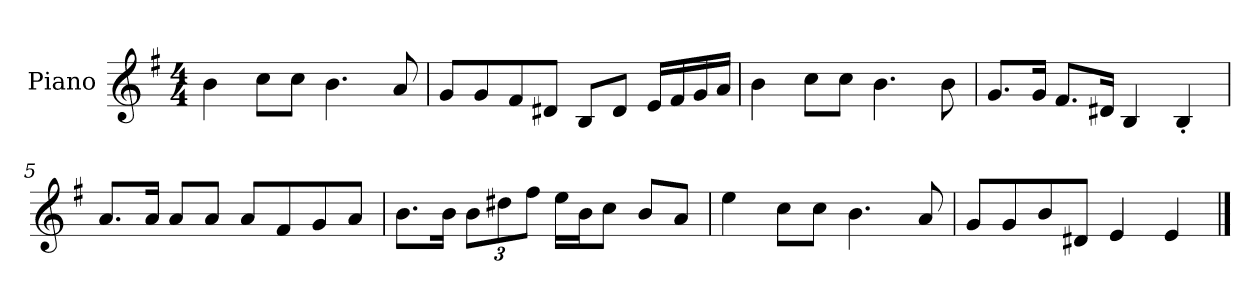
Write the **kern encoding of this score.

**kern
*part1
*staff1
*I"Piano
*I'P-no
*clefG2
*k[f#]
*M4/4
*MM90
=1
4b\
8cc\L
8cc\J
4.b\
8a/
=2
8g/L
8g/
8f#/
8d#X/J
8B/L
8d#/J
16e/LL
16f#/
16g/
16a/JJ
=3
4b\
8cc\L
8cc\J
4.b\
8b\
=4
8.g/L
16g/Jk
8.f#/L
16d#X/Jk
4B/
4B'/
=5
8.a/L
16a/Jk
8a/L
8a/J
8a/L
8f#/
8g/
8a/J
!!LO:LB:g=z
=6
8.b\L
16b\Jk
*Xbrackettup
12b\L
12dd#X\
12ff#\J
16ee\LL
16b\J
8cc\J
8b/L
8a/J
=7
4ee\
8cc\L
8cc\J
4.b\
8a/
=8
8g/L
8g/
8b/
8d#X/J
4e/
4e/
==
*-
